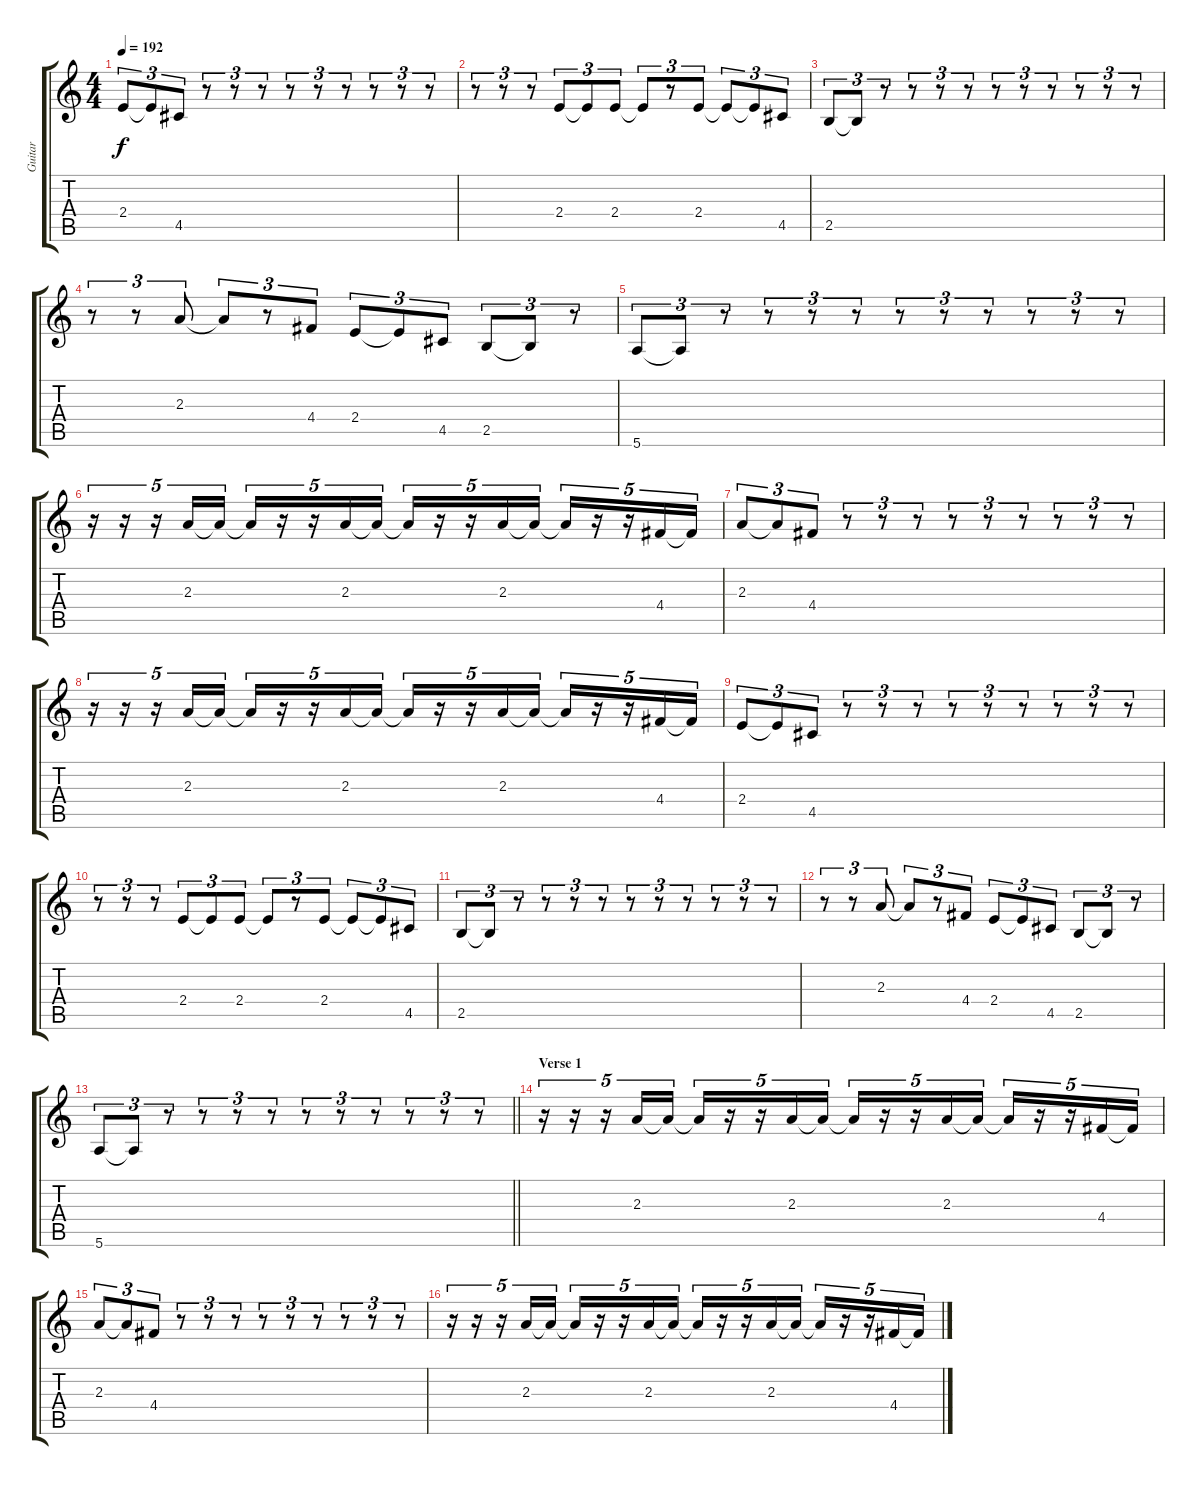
\track ("Guitar" "Guitar") {instrument electricguitarclean}
\staff {score tabs}
\tuning (E4 B3 G3 D3 A2 E2) {hide}
\ts (4 4)
\tempo 192
\clef g2
\ks c
2.4.8{tu (3 2) dy f} 2.4{t}.8{tu (3 2)} 4.5.8{tu (3 2)} r.8{tu (3 2)} r.8{tu (3 2)} r.8{tu (3 2)} r.8{tu (3 2)} r.8{tu (3 2)} r.8{tu (3 2)} r.8{tu (3 2)} r.8{tu (3 2)} r.8{tu (3 2)} |
r.8{tu (3 2)} r.8{tu (3 2)} r.8{tu (3 2)} 2.4.8{tu (3 2)} 2.4{t}.8{tu (3 2)} 2.4.8{tu (3 2)} 2.4{t}.8{tu (3 2)} r.8{tu (3 2)} 2.4.8{tu (3 2)} 2.4{t}.8{tu (3 2)} 2.4{t}.8{tu (3 2)} 4.5.8{tu (3 2)} |
2.5.8{tu (3 2)} 2.5{t}.8{tu (3 2)} r.8{tu (3 2)} r.8{tu (3 2)} r.8{tu (3 2)} r.8{tu (3 2)} r.8{tu (3 2)} r.8{tu (3 2)} r.8{tu (3 2)} r.8{tu (3 2)} r.8{tu (3 2)} r.8{tu (3 2)} |
r.8{tu (3 2)} r.8{tu (3 2)} 2.3.8{tu (3 2)} 2.3{t}.8{tu (3 2)} r.8{tu (3 2)} 4.4.8{tu (3 2)} 2.4.8{tu (3 2)} 2.4{t}.8{tu (3 2)} 4.5.8{tu (3 2)} 2.5.8{tu (3 2)} 2.5{t}.8{tu (3 2)} r.8{tu (3 2)} |
5.6.8{tu (3 2)} 5.6{t}.8{tu (3 2)} r.8{tu (3 2)} r.8{tu (3 2)} r.8{tu (3 2)} r.8{tu (3 2)} r.8{tu (3 2)} r.8{tu (3 2)} r.8{tu (3 2)} r.8{tu (3 2)} r.8{tu (3 2)} r.8{tu (3 2)} |
r.16{tu (5 4)} r.16{tu (5 4)} r.16{tu (5 4)} 2.3.16{tu (5 4)} 2.3{t}.16{tu (5 4)} 2.3{t}.16{tu (5 4)} r.16{tu (5 4)} r.16{tu (5 4)} 2.3.16{tu (5 4)} 2.3{t}.16{tu (5 4)} 2.3{t}.16{tu (5 4)} r.16{tu (5 4)} r.16{tu (5 4)} 2.3.16{tu (5 4)} 2.3{t}.16{tu (5 4)} 2.3{t}.16{tu (5 4)} r.16{tu (5 4)} r.16{tu (5 4)} 4.4.16{tu (5 4)} 4.4{t}.16{tu (5 4)} |
2.3.8{tu (3 2)} 2.3{t}.8{tu (3 2)} 4.4.8{tu (3 2)} r.8{tu (3 2)} r.8{tu (3 2)} r.8{tu (3 2)} r.8{tu (3 2)} r.8{tu (3 2)} r.8{tu (3 2)} r.8{tu (3 2)} r.8{tu (3 2)} r.8{tu (3 2)} |
r.16{tu (5 4)} r.16{tu (5 4)} r.16{tu (5 4)} 2.3.16{tu (5 4)} 2.3{t}.16{tu (5 4)} 2.3{t}.16{tu (5 4)} r.16{tu (5 4)} r.16{tu (5 4)} 2.3.16{tu (5 4)} 2.3{t}.16{tu (5 4)} 2.3{t}.16{tu (5 4)} r.16{tu (5 4)} r.16{tu (5 4)} 2.3.16{tu (5 4)} 2.3{t}.16{tu (5 4)} 2.3{t}.16{tu (5 4)} r.16{tu (5 4)} r.16{tu (5 4)} 4.4.16{tu (5 4)} 4.4{t}.16{tu (5 4)} |
2.4.8{tu (3 2)} 2.4{t}.8{tu (3 2)} 4.5.8{tu (3 2)} r.8{tu (3 2)} r.8{tu (3 2)} r.8{tu (3 2)} r.8{tu (3 2)} r.8{tu (3 2)} r.8{tu (3 2)} r.8{tu (3 2)} r.8{tu (3 2)} r.8{tu (3 2)} |
r.8{tu (3 2)} r.8{tu (3 2)} r.8{tu (3 2)} 2.4.8{tu (3 2)} 2.4{t}.8{tu (3 2)} 2.4.8{tu (3 2)} 2.4{t}.8{tu (3 2)} r.8{tu (3 2)} 2.4.8{tu (3 2)} 2.4{t}.8{tu (3 2)} 2.4{t}.8{tu (3 2)} 4.5.8{tu (3 2)} |
2.5.8{tu (3 2)} 2.5{t}.8{tu (3 2)} r.8{tu (3 2)} r.8{tu (3 2)} r.8{tu (3 2)} r.8{tu (3 2)} r.8{tu (3 2)} r.8{tu (3 2)} r.8{tu (3 2)} r.8{tu (3 2)} r.8{tu (3 2)} r.8{tu (3 2)} |
r.8{tu (3 2)} r.8{tu (3 2)} 2.3.8{tu (3 2)} 2.3{t}.8{tu (3 2)} r.8{tu (3 2)} 4.4.8{tu (3 2)} 2.4.8{tu (3 2)} 2.4{t}.8{tu (3 2)} 4.5.8{tu (3 2)} 2.5.8{tu (3 2)} 2.5{t}.8{tu (3 2)} r.8{tu (3 2)} |
\barLineRight lightlight
5.6.8{tu (3 2)} 5.6{t}.8{tu (3 2)} r.8{tu (3 2)} r.8{tu (3 2)} r.8{tu (3 2)} r.8{tu (3 2)} r.8{tu (3 2)} r.8{tu (3 2)} r.8{tu (3 2)} r.8{tu (3 2)} r.8{tu (3 2)} r.8{tu (3 2)} |
\section ("" "Verse 1")
r.16{tu (5 4)} r.16{tu (5 4)} r.16{tu (5 4)} 2.3.16{tu (5 4)} 2.3{t}.16{tu (5 4)} 2.3{t}.16{tu (5 4)} r.16{tu (5 4)} r.16{tu (5 4)} 2.3.16{tu (5 4)} 2.3{t}.16{tu (5 4)} 2.3{t}.16{tu (5 4)} r.16{tu (5 4)} r.16{tu (5 4)} 2.3.16{tu (5 4)} 2.3{t}.16{tu (5 4)} 2.3{t}.16{tu (5 4)} r.16{tu (5 4)} r.16{tu (5 4)} 4.4.16{tu (5 4)} 4.4{t}.16{tu (5 4)} |
2.3.8{tu (3 2)} 2.3{t}.8{tu (3 2)} 4.4.8{tu (3 2)} r.8{tu (3 2)} r.8{tu (3 2)} r.8{tu (3 2)} r.8{tu (3 2)} r.8{tu (3 2)} r.8{tu (3 2)} r.8{tu (3 2)} r.8{tu (3 2)} r.8{tu (3 2)} |
r.16{tu (5 4)} r.16{tu (5 4)} r.16{tu (5 4)} 2.3.16{tu (5 4)} 2.3{t}.16{tu (5 4)} 2.3{t}.16{tu (5 4)} r.16{tu (5 4)} r.16{tu (5 4)} 2.3.16{tu (5 4)} 2.3{t}.16{tu (5 4)} 2.3{t}.16{tu (5 4)} r.16{tu (5 4)} r.16{tu (5 4)} 2.3.16{tu (5 4)} 2.3{t}.16{tu (5 4)} 2.3{t}.16{tu (5 4)} r.16{tu (5 4)} r.16{tu (5 4)} 4.4.16{tu (5 4)} 4.4{t}.16{tu (5 4)}
